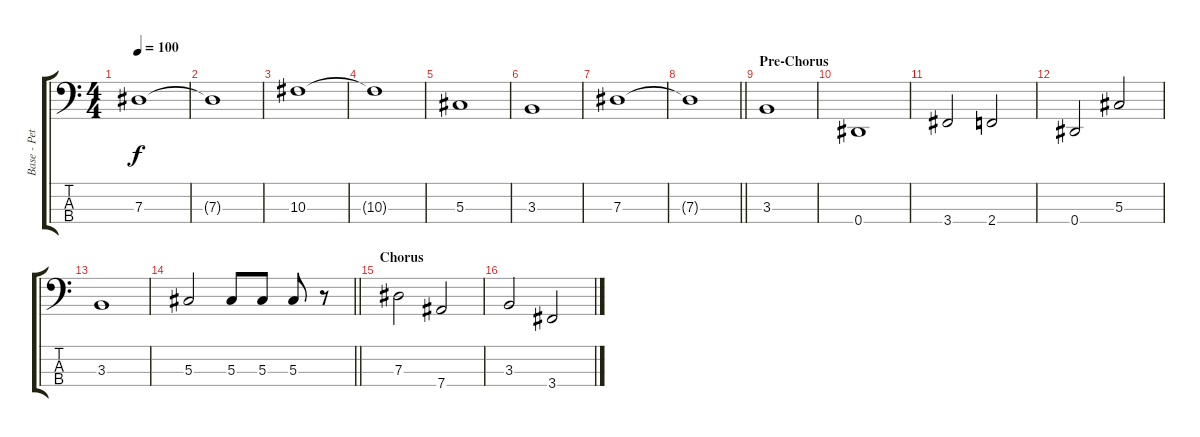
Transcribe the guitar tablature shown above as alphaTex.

\track ("Base - Peter London" "Base - Pet") {instrument electricbasspick}
\staff {score tabs}
\tuning (Gb2 Db2 Ab1 Eb1) {hide}
\ts (4 4)
\tempo 100
\clef f4
\ks c
7.3.1{dy f} |
7.3{t}.1 |
10.3.1 |
10.3{t}.1 |
5.3.1 |
3.3.1 |
7.3.1 |
\barLineRight lightlight
7.3{t}.1 |
\section ("" "Pre-Chorus")
3.3.1 |
0.4.1 |
3.4.2 2.4.2 |
0.4.2 5.3.2 |
3.3.1 |
\barLineRight lightlight
5.3.2 5.3.8 5.3.8 5.3.8 r.8 |
\section ("" "Chorus")
7.3.2 7.4.2 |
3.3.2 3.4.2
